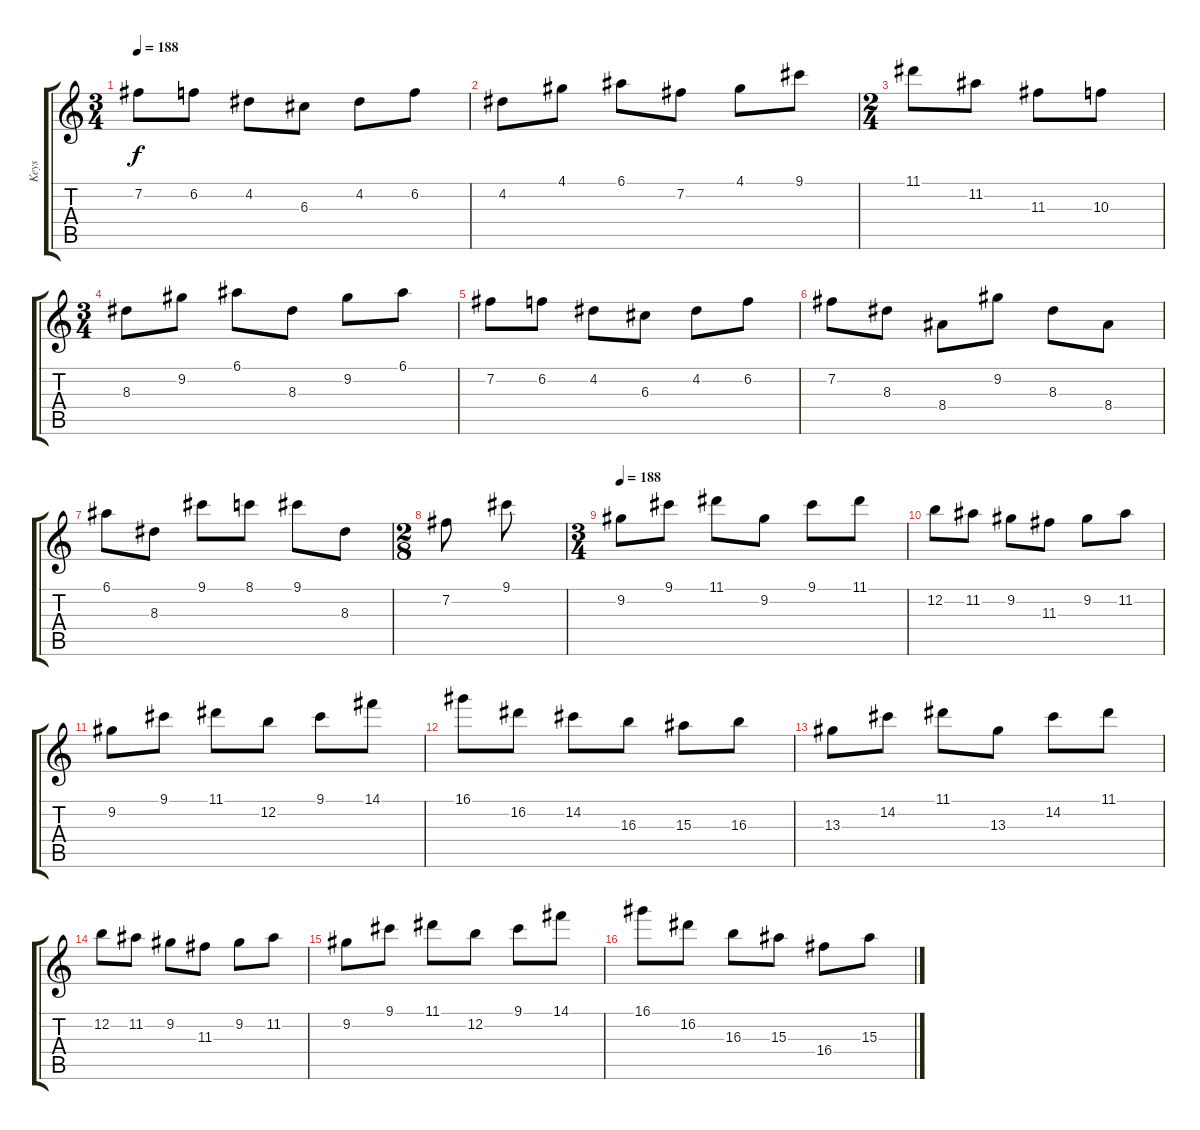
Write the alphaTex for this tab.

\track ("Keys" "Keys") {instrument acousticguitarnylon}
\staff {score tabs}
\tuning (E4 B3 G3 D3 A2 E2) {hide}
\ts (3 4)
\tempo 188
\clef g2
\ks c
7.2.8{dy f} 6.2.8 4.2.8 6.3.8 4.2.8 6.2.8 |
4.2.8 4.1.8 6.1.8 7.2.8 4.1.8 9.1.8 |
\ts (2 4)
11.1.8 11.2.8 11.3.8 10.3.8 |
\ts (3 4)
8.3.8 9.2.8 6.1.8 8.3.8 9.2.8 6.1.8 |
7.2.8 6.2.8 4.2.8 6.3.8 4.2.8 6.2.8 |
7.2.8 8.3.8 8.4.8 9.2.8 8.3.8 8.4.8 |
6.1.8 8.3.8 9.1.8 8.1.8 9.1.8 8.3.8 |
\ts (2 8)
7.2.8 9.1.8 |
\ts (3 4)
\tempo 188
9.2.8 9.1.8 11.1.8 9.2.8 9.1.8 11.1.8 |
12.2.8 11.2.8 9.2.8 11.3.8 9.2.8 11.2.8 |
9.2.8 9.1.8 11.1.8 12.2.8 9.1.8 14.1.8 |
16.1.8 16.2.8 14.2.8 16.3.8 15.3.8 16.3.8 |
13.3.8 14.2.8 11.1.8 13.3.8 14.2.8 11.1.8 |
12.2.8 11.2.8 9.2.8 11.3.8 9.2.8 11.2.8 |
9.2.8 9.1.8 11.1.8 12.2.8 9.1.8 14.1.8 |
16.1.8 16.2.8 16.3.8 15.3.8 16.4.8 15.3.8
